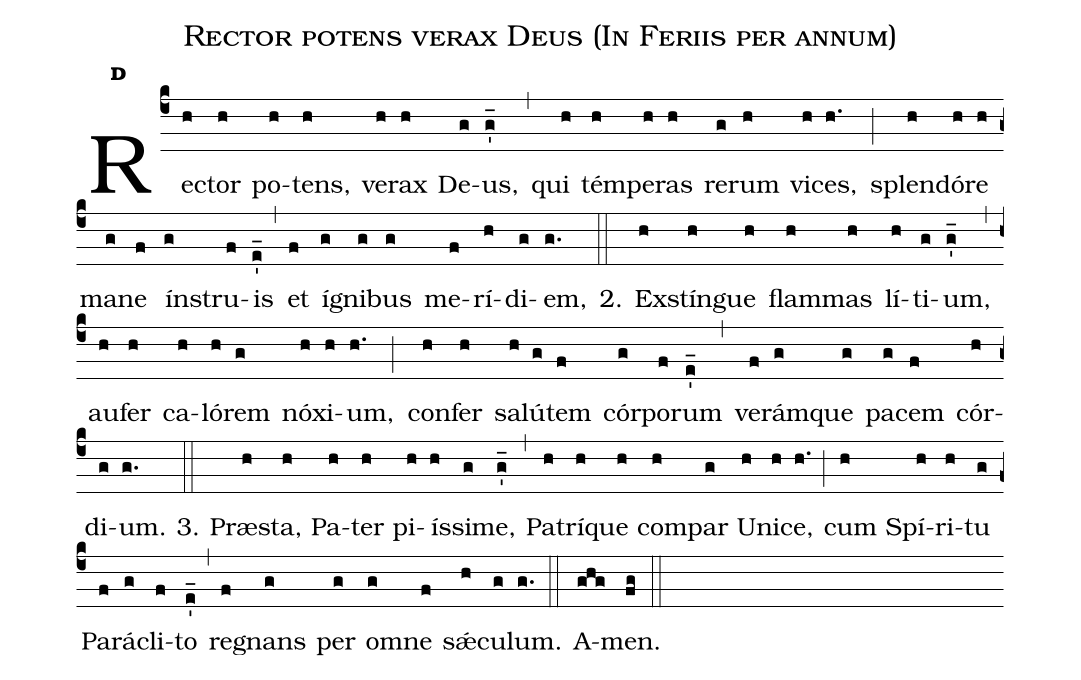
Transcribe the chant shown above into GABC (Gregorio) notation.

name:Rector potens verax Deus (In Feriis per annum);
office-part:Hymnus;
mode:d;
%%
initial-style: 1;
name: Rector potens verax Deus;
book: Liber Hymnarius, p. 193;
occasion: In Feriis Per Annum;
office-part: Ad Sextam H;
user-notes: ;
commentary: ;
annotation: D;
centering-scheme: english;
fontsize: 12;
font: OFLSortsMillGoudy;
height: 11;
width: 4.5;
%%
(c4)Re(h)ctor(h) po(h)tens,(h) ve(h)rax(h) De(g)us,(g'_) (,)
qui(h) tém(h)pe(h)ras(h) re(g)rum(h) vi(h)ces,(h.) (;)
splen(h)dó(h)re(h) ma(g)ne(f) ín(g)stru(f)is(e'_) (,)
et(f) í(g)gni(g)bus(g) me(f)rí(h)di(g)em,(g.)

2.(::)

Ex(h)stín(h)gue(h) flam(h)mas(h) lí(h)ti(g)um,(g'_) (,)
au(h)fer(h) ca(h)ló(h)rem(g) nó(h)xi(h)um,(h.) (;)
con(h)fer(h) sa(h)lú(g)tem(f) cór(g)po(f)rum(e'_) (,)
ve(f)rám(g)que(g) pa(g)cem(f) cór(h)di(g)um.(g.)

3.(::)
Præ(h)sta,(h) Pa(h)ter(h) pi(h)ís(h)si(g)me,(g'_) (,)
Pa(h)trí(h)que(h) com(h)par(g) U(h)ni(h)ce,(h.) (;)
cum(h) Spí(h)ri(h)tu(g) Pa(f)rá(g)cli(f)to(e'_) (,)
re(f)gnans(g) per(g) om(g)ne(f) sǽ(h)cu(g)lum.(g.) (::)
A(ghg)men.(fg) (::)
